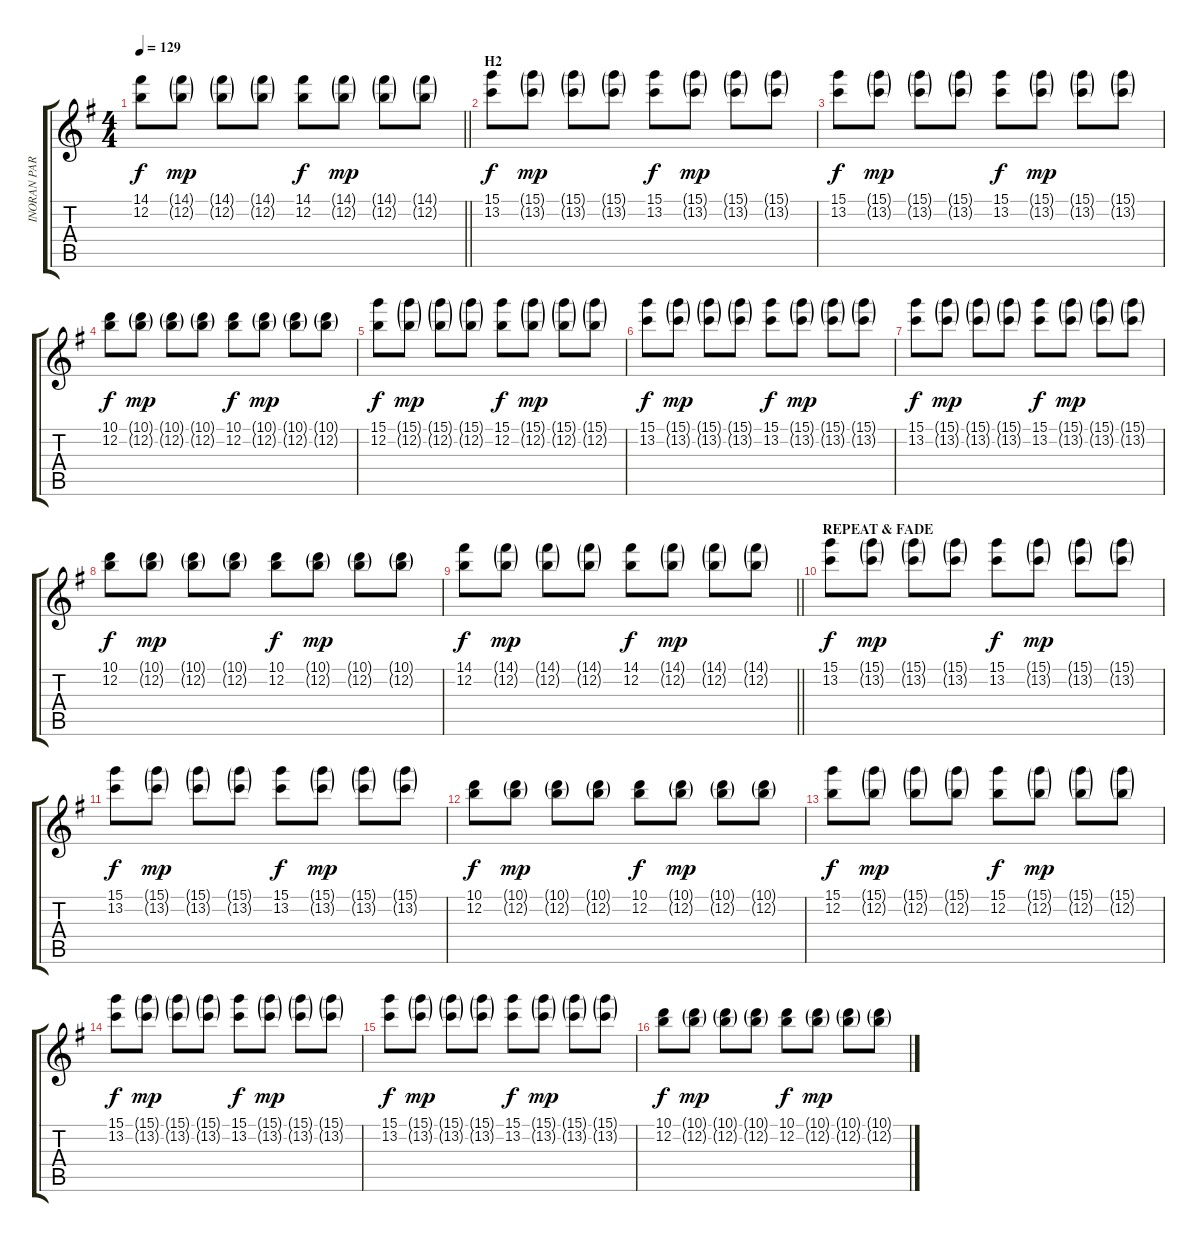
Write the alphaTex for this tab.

\track ("INORAN PART" "INORAN PAR") {instrument electricguitarclean}
\staff {score tabs}
\tuning (E4 B3 G3 D3 A2 E2) {hide}
\ts (4 4)
\tempo 129
\clef g2
\barLineRight lightlight
\ks g
(14.1 12.2).8{dy f} (14.1{g} 12.2{g}).8{dy mp} (14.1{g} 12.2{g}).8 (14.1{g} 12.2{g}).8 (14.1 12.2).8{dy f} (14.1{g} 12.2{g}).8{dy mp} (14.1{g} 12.2{g}).8 (14.1{g} 12.2{g}).8 |
\section ("" "H2")
(15.1 13.2).8{dy f volume 12} (15.1{g} 13.2{g}).8{dy mp} (15.1{g} 13.2{g}).8 (15.1{g} 13.2{g}).8 (15.1 13.2).8{dy f} (15.1{g} 13.2{g}).8{dy mp} (15.1{g} 13.2{g}).8 (15.1{g} 13.2{g}).8 |
(15.1 13.2).8{dy f} (15.1{g} 13.2{g}).8{dy mp} (15.1{g} 13.2{g}).8 (15.1{g} 13.2{g}).8 (15.1 13.2).8{dy f} (15.1{g} 13.2{g}).8{dy mp} (15.1{g} 13.2{g}).8 (15.1{g} 13.2{g}).8 |
(10.1 12.2).8{dy f} (10.1{g} 12.2{g}).8{dy mp} (10.1{g} 12.2{g}).8 (10.1{g} 12.2{g}).8 (10.1 12.2).8{dy f} (10.1{g} 12.2{g}).8{dy mp} (10.1{g} 12.2{g}).8 (10.1{g} 12.2{g}).8 |
(15.1 12.2).8{dy f} (15.1{g} 12.2{g}).8{dy mp} (15.1{g} 12.2{g}).8 (15.1{g} 12.2{g}).8 (15.1 12.2).8{dy f} (15.1{g} 12.2{g}).8{dy mp} (15.1{g} 12.2{g}).8 (15.1{g} 12.2{g}).8 |
(15.1 13.2).8{dy f} (15.1{g} 13.2{g}).8{dy mp} (15.1{g} 13.2{g}).8 (15.1{g} 13.2{g}).8 (15.1 13.2).8{dy f} (15.1{g} 13.2{g}).8{dy mp} (15.1{g} 13.2{g}).8 (15.1{g} 13.2{g}).8 |
(15.1 13.2).8{dy f} (15.1{g} 13.2{g}).8{dy mp} (15.1{g} 13.2{g}).8 (15.1{g} 13.2{g}).8 (15.1 13.2).8{dy f} (15.1{g} 13.2{g}).8{dy mp} (15.1{g} 13.2{g}).8 (15.1{g} 13.2{g}).8 |
(10.1 12.2).8{dy f} (10.1{g} 12.2{g}).8{dy mp} (10.1{g} 12.2{g}).8 (10.1{g} 12.2{g}).8 (10.1 12.2).8{dy f} (10.1{g} 12.2{g}).8{dy mp} (10.1{g} 12.2{g}).8 (10.1{g} 12.2{g}).8 |
\barLineRight lightlight
(14.1 12.2).8{dy f} (14.1{g} 12.2{g}).8{dy mp} (14.1{g} 12.2{g}).8 (14.1{g} 12.2{g}).8 (14.1 12.2).8{dy f} (14.1{g} 12.2{g}).8{dy mp} (14.1{g} 12.2{g}).8 (14.1{g} 12.2{g}).8 |
\section ("" "REPEAT & FADE")
(15.1 13.2).8{dy f volume 12} (15.1{g} 13.2{g}).8{dy mp} (15.1{g} 13.2{g}).8 (15.1{g} 13.2{g}).8 (15.1 13.2).8{dy f} (15.1{g} 13.2{g}).8{dy mp} (15.1{g} 13.2{g}).8 (15.1{g} 13.2{g}).8 |
(15.1 13.2).8{dy f} (15.1{g} 13.2{g}).8{dy mp} (15.1{g} 13.2{g}).8 (15.1{g} 13.2{g}).8 (15.1 13.2).8{dy f} (15.1{g} 13.2{g}).8{dy mp} (15.1{g} 13.2{g}).8 (15.1{g} 13.2{g}).8 |
(10.1 12.2).8{dy f volume 11} (10.1{g} 12.2{g}).8{dy mp} (10.1{g} 12.2{g}).8 (10.1{g} 12.2{g}).8 (10.1 12.2).8{dy f} (10.1{g} 12.2{g}).8{dy mp} (10.1{g} 12.2{g}).8 (10.1{g} 12.2{g}).8 |
(15.1 12.2).8{dy f} (15.1{g} 12.2{g}).8{dy mp} (15.1{g} 12.2{g}).8 (15.1{g} 12.2{g}).8 (15.1 12.2).8{dy f} (15.1{g} 12.2{g}).8{dy mp} (15.1{g} 12.2{g}).8 (15.1{g} 12.2{g}).8 |
(15.1 13.2).8{dy f volume 10} (15.1{g} 13.2{g}).8{dy mp} (15.1{g} 13.2{g}).8 (15.1{g} 13.2{g}).8 (15.1 13.2).8{dy f} (15.1{g} 13.2{g}).8{dy mp} (15.1{g} 13.2{g}).8 (15.1{g} 13.2{g}).8 |
(15.1 13.2).8{dy f} (15.1{g} 13.2{g}).8{dy mp} (15.1{g} 13.2{g}).8 (15.1{g} 13.2{g}).8 (15.1 13.2).8{dy f} (15.1{g} 13.2{g}).8{dy mp} (15.1{g} 13.2{g}).8 (15.1{g} 13.2{g}).8 |
(10.1 12.2).8{dy f volume 9} (10.1{g} 12.2{g}).8{dy mp} (10.1{g} 12.2{g}).8 (10.1{g} 12.2{g}).8 (10.1 12.2).8{dy f} (10.1{g} 12.2{g}).8{dy mp} (10.1{g} 12.2{g}).8 (10.1{g} 12.2{g}).8
